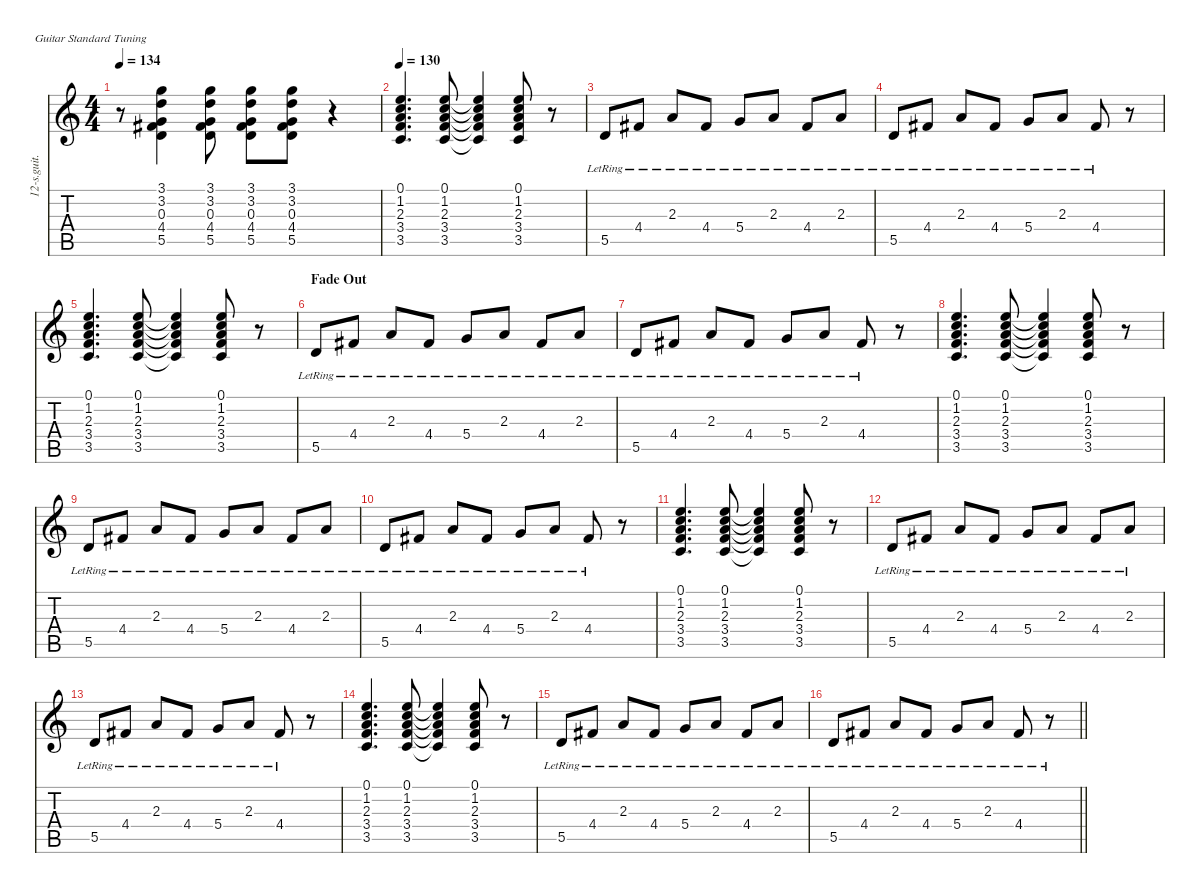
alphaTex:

\defaultSystemsLayout 4
\hideDynamics
\bracketExtendMode nobrackets
\track ("E.Guitar II" "12-s.guit.") {solo instrument acousticguitarsteel}
\staff {score tabs}
\tuning (E4 B3 G3 D3 A2 E2)
\ts (4 4)
\tempo 134
\clef g2
\ks c
r.8{dy mf} (5.5 4.4{acc #} 0.3 3.2 3.1).4 (5.5 4.4{acc #} 0.3 3.2 3.1).8 (5.5 4.4{acc #} 0.3 3.2 3.1).8 (5.5 4.4{acc #} 0.3 3.2 3.1).8 r.4 |
\tempo 130
(3.5 3.4 2.3 1.2 0.1).4{d} (3.5 3.4 2.3 1.2 0.1).8 (3.5{t} 3.4{t} 2.3{t} 1.2{t} 0.1{t}).4 (3.5 3.4 2.3 1.2 0.1).8 r.8 |
5.5{lr}.8 4.4{lr acc #}.8 2.3{lr}.8 4.4{lr acc #}.8 5.4{lr}.8 2.3{lr}.8 4.4{lr acc #}.8 2.3{lr}.8 |
5.5{lr}.8 4.4{lr acc #}.8 2.3{lr}.8 4.4{lr acc #}.8 5.4{lr}.8 2.3{lr}.8 4.4{lr acc #}.8 r.8 |
(3.5 3.4 2.3 1.2 0.1).4{d} (3.5 3.4 2.3 1.2 0.1).8 (3.5{t} 3.4{t} 2.3{t} 1.2{t} 0.1{t}).4 (3.5 3.4 2.3 1.2 0.1).8 r.8 |
\section ("" "Fade Out")
5.5{lr}.8 4.4{lr acc #}.8 2.3{lr}.8 4.4{lr acc #}.8 5.4{lr}.8 2.3{lr}.8 4.4{lr acc #}.8 2.3{lr}.8 |
5.5{lr}.8 4.4{lr acc #}.8 2.3{lr}.8 4.4{lr acc #}.8 5.4{lr}.8 2.3{lr}.8 4.4{lr acc #}.8 r.8 |
(3.5 3.4 2.3 1.2 0.1).4{d} (3.5 3.4 2.3 1.2 0.1).8 (3.5{t} 3.4{t} 2.3{t} 1.2{t} 0.1{t}).4 (3.5 3.4 2.3 1.2 0.1).8 r.8 |
5.5{lr}.8 4.4{lr acc #}.8 2.3{lr}.8 4.4{lr acc #}.8 5.4{lr}.8 2.3{lr}.8 4.4{lr acc #}.8 2.3{lr}.8 |
5.5{lr}.8 4.4{lr acc #}.8 2.3{lr}.8 4.4{lr acc #}.8 5.4{lr}.8 2.3{lr}.8 4.4{lr acc #}.8 r.8 |
(3.5 3.4 2.3 1.2 0.1).4{d} (3.5 3.4 2.3 1.2 0.1).8 (3.5{t} 3.4{t} 2.3{t} 1.2{t} 0.1{t}).4 (3.5 3.4 2.3 1.2 0.1).8 r.8 |
5.5{lr}.8 4.4{lr acc #}.8 2.3{lr}.8 4.4{lr acc #}.8 5.4{lr}.8 2.3{lr}.8 4.4{lr acc #}.8 2.3{lr}.8 |
5.5{lr}.8 4.4{lr acc #}.8 2.3{lr}.8 4.4{lr acc #}.8 5.4{lr}.8 2.3{lr}.8 4.4{lr acc #}.8 r.8 |
(3.5 3.4 2.3 1.2 0.1).4{d} (3.5 3.4 2.3 1.2 0.1).8 (3.5{t} 3.4{t} 2.3{t} 1.2{t} 0.1{t}).4 (3.5 3.4 2.3 1.2 0.1).8 r.8 |
5.5{lr}.8 4.4{lr acc #}.8 2.3{lr}.8 4.4{lr acc #}.8 5.4{lr}.8 2.3{lr}.8 4.4{lr acc #}.8 2.3{lr}.8 |
\barLineRight lightlight
5.5{lr}.8 4.4{lr acc #}.8 2.3{lr}.8 4.4{lr acc #}.8 5.4{lr}.8 2.3{lr}.8 4.4{lr acc #}.8 r.8
